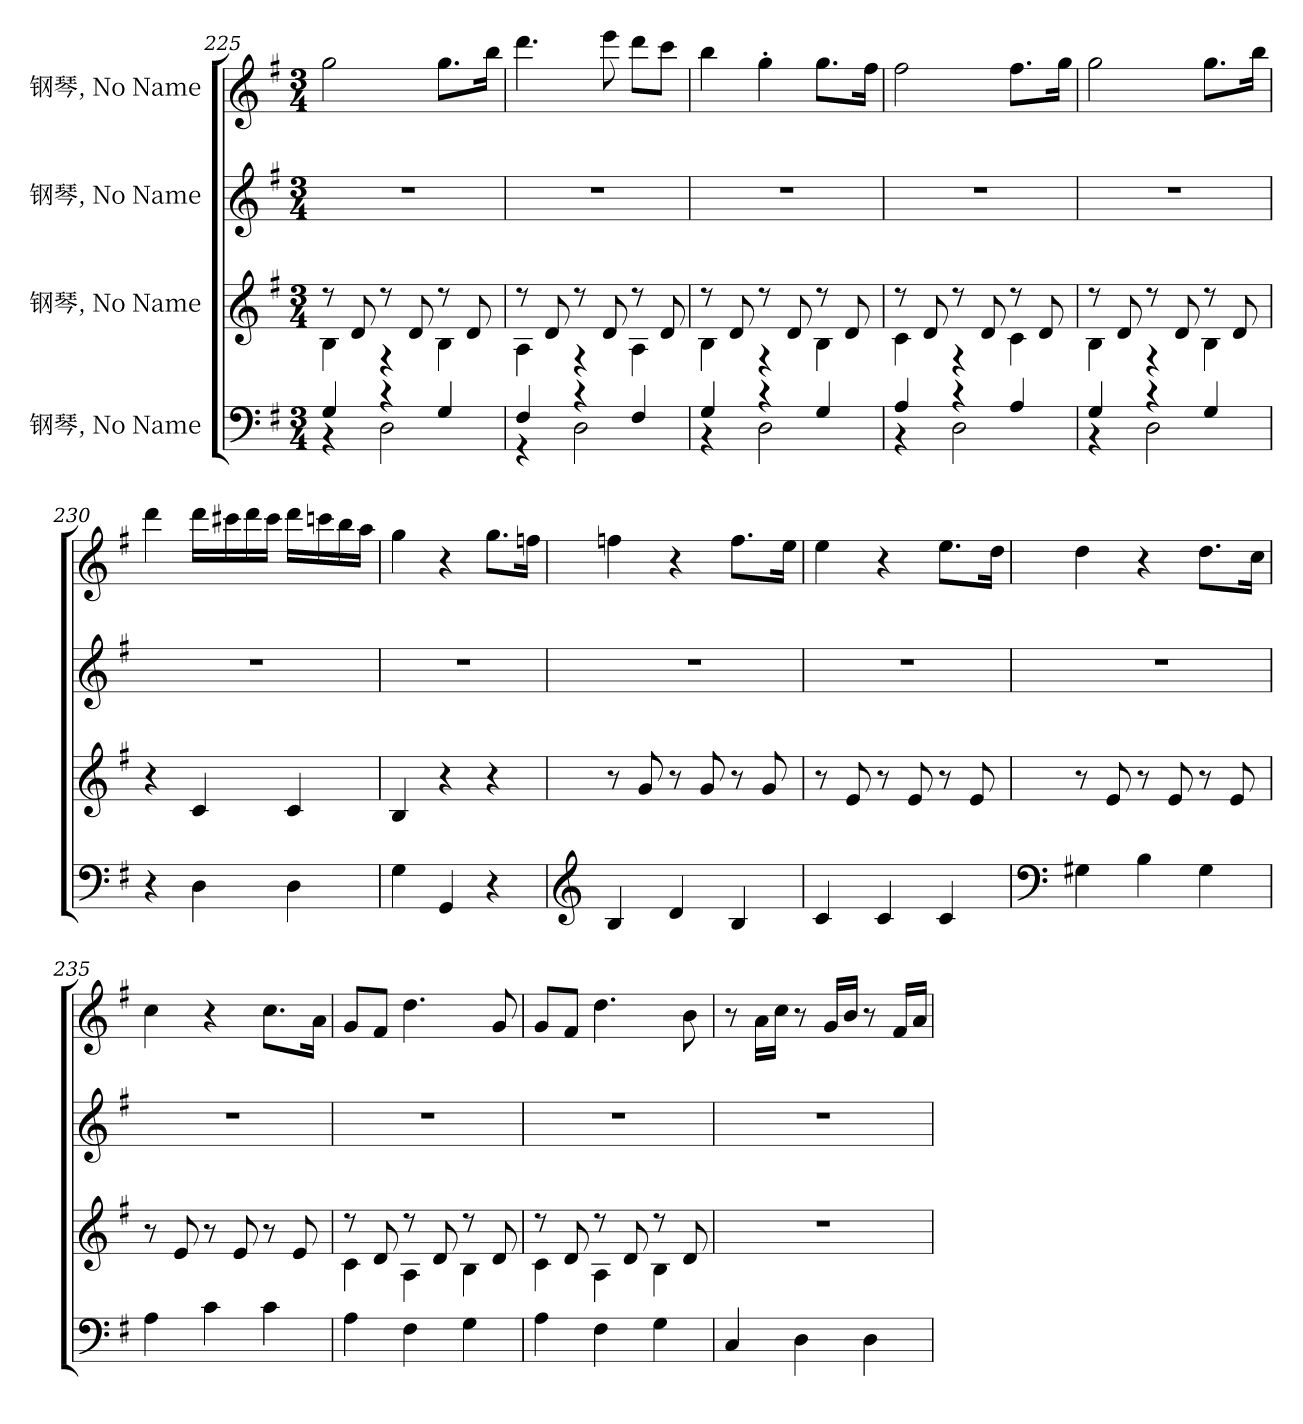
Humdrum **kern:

**kern	**kern	**kern	**kern
*part4	*part3	*part2	*part1
*staff4	*staff3	*staff2	*staff1
*I"钢琴, No Name	*I"钢琴, No Name	*I"钢琴, No Name	*I"钢琴, No Name
*clefF4	*clefG2	*clefG2	*clefG2
*k[f#]	*k[f#]	*k[f#]	*k[f#]
*M3/4	*M3/4	*M3/4	*M3/4
=225	=225	=225	=225
*^	*^	*	*
4G/	4r	8r	4B\	2.r	2gg\
.	.	8d/	.	.	.
4r	2D\	8r	4r	.	.
.	.	8d/	.	.	.
4G/	.	8r	4B\	.	8.gg\L
.	.	8d/	.	.	.
.	.	.	.	.	16bb\Jk
!!LO:LB:g=z
=226	=226	=226	=226	=226	=226
4F#/	4r	8r	4A\	2.r	4.ddd\
.	.	8d/	.	.	.
4r	2D\	8r	4r	.	.
.	.	8d/	.	.	8eee\
4F#/	.	8r	4A\	.	8ddd\L
.	.	8d/	.	.	8ccc\J
=227	=227	=227	=227	=227	=227
4G/	4r	8r	4B\	2.r	4bb\
.	.	8d/	.	.	.
4r	2D\	8r	4r	.	4gg'\
.	.	8d/	.	.	.
4G/	.	8r	4B\	.	8.gg\L
.	.	8d/	.	.	.
.	.	.	.	.	16ff#\Jk
=228	=228	=228	=228	=228	=228
4A/	4r	8r	4c\	2.r	2ff#\
.	.	8d/	.	.	.
4r	2D\	8r	4r	.	.
.	.	8d/	.	.	.
4A/	.	8r	4c\	.	8.ff#\L
.	.	8d/	.	.	.
.	.	.	.	.	16gg\Jk
=229	=229	=229	=229	=229	=229
4G/	4r	8r	4B\	2.r	2gg\
.	.	8d/	.	.	.
4r	2D\	8r	4r	.	.
.	.	8d/	.	.	.
4G/	.	8r	4B\	.	8.gg\L
.	.	8d/	.	.	.
.	.	.	.	.	16bb\Jk
*v	*v	*	*	*	*
*	*v	*v	*	*
!!LO:PB:g=z
=230	=230	=230	=230
4r	4r	2.r	4ddd\
4D\	4c/	.	16ddd\LL
.	.	.	16ccc#X\
.	.	.	16ddd\
.	.	.	16ccc#\JJ
4D\	4c/	.	16ddd\LL
.	.	.	16cccn\
.	.	.	16bb\
.	.	.	16aa\JJ
=231	=231	=231	=231
*	*	*	*MM98
4G\	4B/	2.r	4gg\
*	*	*	*MM92
4GG/	4r	.	4r
*	*	*	*MM100
4r	4r	.	8.gg\L
.	.	.	16ffn\Jk
=232	=232	=232	=232
*clefG2	*	*	*
4B/	8r	2.r	4ffn\
.	8g/	.	.
4d/	8r	.	4r
.	8g/	.	.
4B/	8r	.	8.ff\L
.	8g/	.	.
.	.	.	16ee\Jk
=233	=233	=233	=233
4c/	8r	2.r	4ee\
.	8e/	.	.
4c/	8r	.	4r
.	8e/	.	.
4c/	8r	.	8.ee\L
.	8e/	.	.
.	.	.	16dd\Jk
!!LO:LB:g=z
=234	=234	=234	=234
*clefF4	*	*	*
4G#X\	8r	2.r	4dd\
.	8e/	.	.
4B\	8r	.	4r
.	8e/	.	.
4G#\	8r	.	8.dd\L
.	8e/	.	.
.	.	.	16cc\Jk
=235	=235	=235	=235
4A\	8r	2.r	4cc\
.	8e/	.	.
4c\	8r	.	4r
.	8e/	.	.
4c\	8r	.	8.cc\L
.	8e/	.	.
.	.	.	16a\Jk
=236	=236	=236	=236
*	*^	*	*
4A\	8r	4c\	2.r	8g/L
.	8d/	.	.	8f#/J
4F#\	8r	4A\	.	4.dd\
.	8d/	.	.	.
4G\	8r	4B\	.	.
.	8d/	.	.	8g/
=237	=237	=237	=237	=237
4A\	8r	4c\	2.r	8g/L
.	8d/	.	.	8f#/J
4F#\	8r	4A\	.	4.dd\
.	8d/	.	.	.
4G\	8r	4B\	.	.
.	8d/	.	.	8b\
*	*v	*v	*	*
=238	=238	=238	=238
4C/	2.r	2.r	8r
.	.	.	16a\LL
.	.	.	16cc\JJ
4D\	.	.	8r
.	.	.	16g/LL
.	.	.	16b/JJ
4D\	.	.	8r
.	.	.	16f#/LL
*	*	*	*MM98
.	.	.	16a/JJ
=	=	=	=
*-	*-	*-	*-
